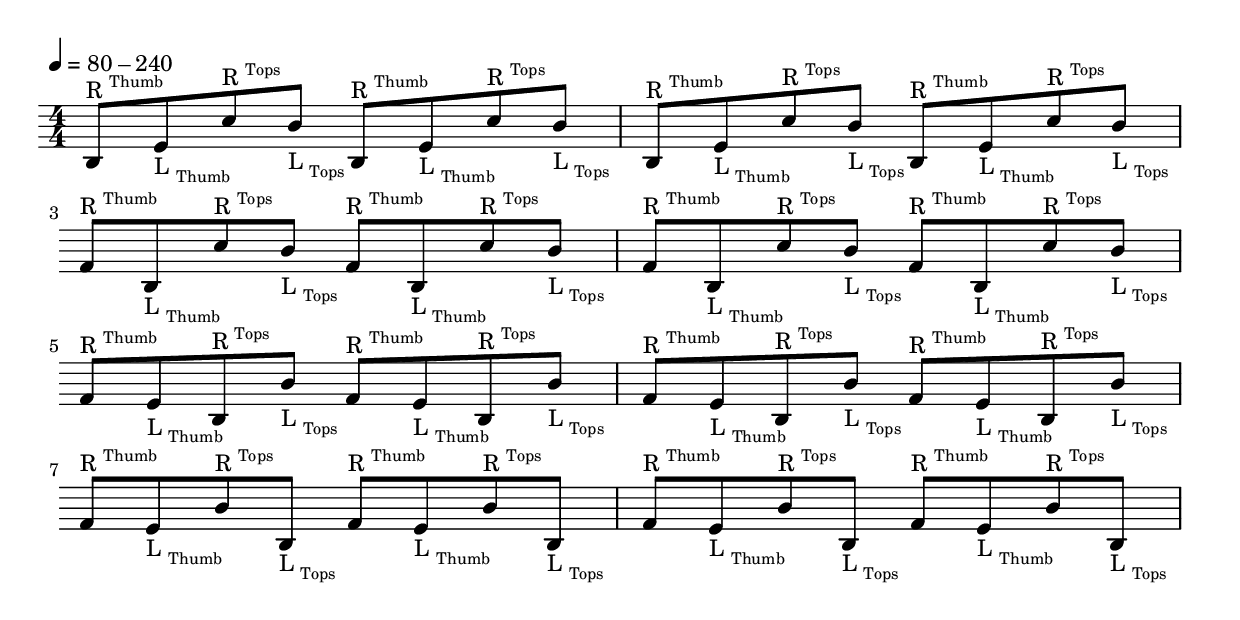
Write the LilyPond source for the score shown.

\version "2.24.1"
\include "../global.ly"

\layout {
  indent = -3.5
}

\relative {
  \defaultScoreSettings
  \tempo 4 = 80 - 240
  \time 4/4

  \repeat unfold 4 { b8^\RThumbTop   e_\LThumbBtm  c'^\RTopsTop   b_\LTopsBtm } \break
  \repeat unfold 4 { f8^\RThumbTop  b,_\LThumbBtm  c'^\RTopsTop   b_\LTopsBtm } \break
  \repeat unfold 4 { f8^\RThumbTop   e_\LThumbBtm   b^\RTopsTop  b'_\LTopsBtm } \break
  \repeat unfold 4 { f8^\RThumbTop   e_\LThumbBtm  b'^\RTopsTop  b,_\LTopsBtm } \break
}